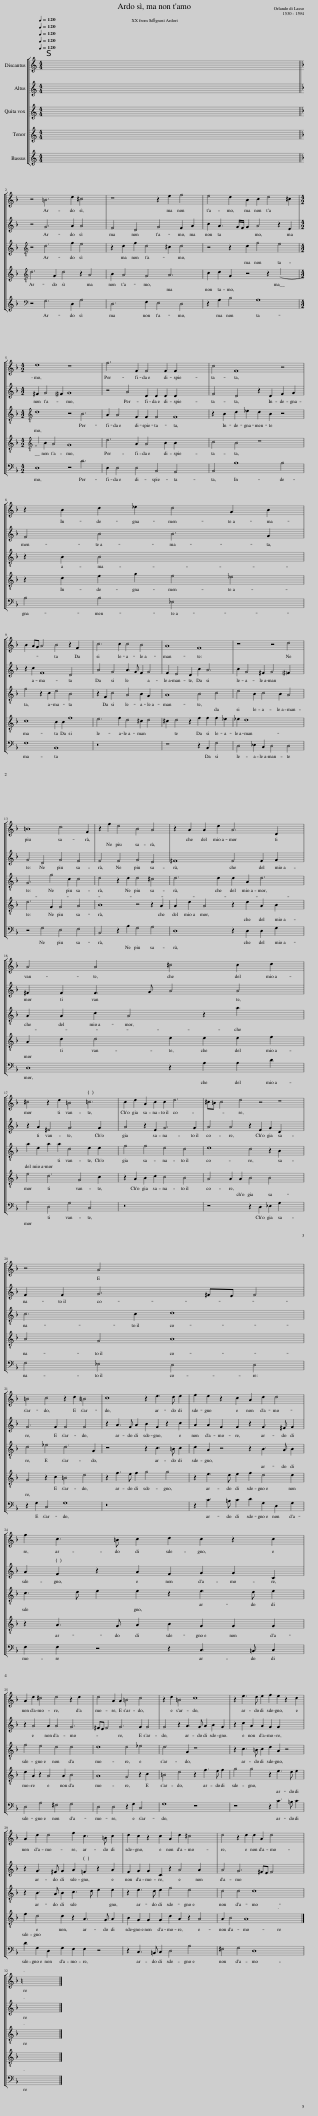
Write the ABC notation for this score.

X:1
%%score [ 1 2 3 4 5 ]
L:1/8
Q:1/4=120
M:4/4
I:linebreak $
K:C
V:1 treble
V:2 treble
V:3 treble
V:4 treble
V:5 treble
V:1
 x8 ||$[K:F] z4 =B6 d2 ^c4 x2 | z8 z2 e2 f4 | e4 d2 B2 c2 d4 ^c2 |$[M:4/2] d8 z8 x2 | %5
 f6 F2 F4 F2 F2 x6 | c4 F8 z4 |$ z2 B2 d2 _e2 d4 G2 B2 |$ B2 AG A4 B4 z2 F2 x4 | c6 c2 c4 B4 x2 | %10
 A8 F8 | z8 z4 d4 |$ =B8 c6 F2 | z2 f2 d4 B4 A4 | z2 A2 A2 d2 A6 D2 x2 |$ %15
 A4 A4 ^c4 c2 d2 |$ ^c4 z2 d2 =B4 =c6 | c2 d2 A2 c2 c2 d6 | ^c=B c4 d4 z4 z8 |$ z4 A4 x8 |$ %20
 =B4 c4 z2 d2 !courtesy!=B4 | c8 z2 e3 d e2 | f2 e2 z2 c2 A2 d2 d4 |$ f2 c3 =B c2 d2 c2 z2 c2 |$ A2 d2 ^c4 d4 z2 d2 x2 | %25
 d4 A2 A2 =B4 c4 x2 | z2 d2 =B4 c8 | z2 e3 d e2 f2 e2 z2 c2 |$ A2 d2 d4 f2 c3 =B c2 | d2 c2 z2 c2 A2 d2 ^c4 x2 | %30
 d4 z2 d2 d2 A2 d4 x14 |$ x16 |] %32
V:2
 x8 ||$[K:F] z4 G6 A2 A4 x2 | F4 D4 G4 F2 A2 | c2 A3 G/F/ G2 A4 z2 E2 |$[M:4/2] ^F2 G4 !courtesy!^F2 G8 x2 | %5
 z4 A4 D2 D2 D2 D2 x6 | F4 D4 z2 D2 F2 G2 |$ F4 B4 B6 G2 |$ z2 c2 F8 D4 x4 | A4 G4 A3 G F2 G4 | %10
 F2 E4 D2 B2 A6 | B2 G4 ^F2 G4 !courtesy!^F2 x2 |$ G4 D4 G4 F4 | F4 F4 G4 E4 | ^F8 F4 F2 G2 x2 |$ %15
 ^F2 F2 F3 G A4 A4 |$ z2 A2 ^F4 G6 G2 x2 | A4 z2 F2 G6 G2 | A4 A4 z2 F2 G2 D2 x6 |$ F2 F2 G6 ^FE F4 |$ %20
 G6 G2 G4 G4 | z2 A3 G A2 B2 G2 z2 c2 | A2 A2 G2 G2 z2 G3 ^F G2 |$ A2 F2 z2 A2 F2 G2 G2 C2 |$ z2 A4 A2 A4 G6 | %25
 ^FE F4 G6 G2 G4 | G4 z2 A3 G A2 B2 G2 | z2 c2 A2 A2 G2 G2 x4 |$ z2 G3 ^F G2 A2 =F2 z2 A2 | F2 G2 G2 C2 z2 A4 A2 x2 | %30
 A4 G6 ^FE F4 x14 |$ x16 |] %32
V:3
 x8 ||$[K:F][K:treble-8] z4 d6 f2 e4 x2 | z2 d2 f2 d4 ^c2 d4 | z4 z2 d2 f4 e4 |$[M:4/2][K:treble-8] d8 z4 B6 | %5
 A2 A4 F2 F2 F4 F8 | z2 B2 d2 _e2 d2 B2 z4 |$ z2 B2 B4 x8 |$ f4 z2 c2 d4 B4 x4 | z2 F2 c4 A4 B2 G2 x2 | %10
 A8 B4 c4 | d4 B2 c4 B2 A4 |$ G6 g4 c2 c4 | d4 z2 d2 d4 ^c4 | d6 d2 d2 A2 d6 |$ %15
 A2 A2 d2 A4 z2 a2 x2 |$ a2 e2 a2 a2 d4 e2 e2 x2 | f4 f4 e4 d4 | e8 d4 z2 B2 x6 |$ c6 c2 d8 |$ %20
 d4 _e4 d6 G2 | z8 z2 c3 =B c2 | d2 A2 z4 z2 B3 A B2 |$ c3 d e2 e2 z2 e3 d e2 |$ f4 e4 d4 d4 x2 | %25
 d8 d4 _e4 x2 | d6 G2 z8 | z2 c3 =B c2 d2 A2 z4 |$ z2 B3 A B2 c3 d e2 e2 | z2 e3 d e2 f4 e4 x2 | %30
 d4 d4 d8 x14 |$ x16 |] %32
V:4
 x8 ||$[K:F][K:treble-8] d6 G2 d4 z2 A4 | B2 A4 G4 A6 | c2 d2 G2 z4 z2 x2- x2 |$[M:4/2][K:treble-8] x2 B2 A4 G8 x2 | %5
 d6 A2 A4 B2 B2 x6 | c4 B4 z8 |$ z2 d2 f2 g2 f4 _e4 |$ c8 B2 B2 f8 | e6 f2 d4 ^c2 d4 | %10
 ^c2 d4 z2 f2 f2 f2 _e2 | _e2 d8 x6 |$ d6 G2 G4 A4 | B8 z4 z2 A2 | A2 d2 A4 z2 d2 A2 B2 x2 |$ %15
 A2 d2 d4 e2 e2 e2 f2 |$ e4 d6 G4 c2 x2 | z2 A2 B2 d2 c4 B4 | A4 A2 A2 B4 B4 x6 |$ A4 G4 A8 |$ %20
 G4 z2 c2 =B4 d4 | z2 f3 e f2 g4 g4 | z2 e3 d e2 f2 d4 d2 |$ z2 A3 G A2 B2 G2 G2 G2 |$ d2 A2 z2 A4 A2 B4 x2 | %25
 A8 G4 z2 c2 x2 | =B4 d4 z2 f3 e f2 | g4 g4 z2 e3 d e2 |$ f2 d4 d2 z2 A3 G A2 | B2 G2 G2 G2 d2 A2 z2 A4 | %30
 A2 B4 A8 x16 |$ x16 |] %32
V:5
 x8 ||$[K:F][K:bass] z4 G,6 D,2 A,4 x2 | D,6 F,2 E,4 D,4 | z2 A,2 B,4 A,8 |$[M:4/2] D,8 z4 D6 | %5
 D,2 D,4 D,4 B,,4 A,,4 x4 | B,,4 B,8 B,4 |$ B,4 B,4 _E,4 x4 |$ F,8 B,,8 x4 | z16 x2 | %10
 z8 z2 B,,2 F,4 | D,4 _E,2 C,2 D,4 D,4 |$ z4 G,4 E,4 F,4 | B,,4 z2 B,2 G,4 A,4 | D,8 z2 D,2 D,2 G,2 x2 |$ %15
 D,8 z2 A,2 A,2 D2 |$ A,4 D,4 G,4 C,4 x2 | z16 | z8 z2 D,2 _E,2 G,2 x6 |$ F,4 _E,4 D,4 D,4 |$ %20
 z2 G,2 C,4 G,8 | z16 | z2 C3 =B, C2 D2 G,2 D,2 G,2 |$ F,2 F,2 z4 z2 C,3 =B,, C,2 |$ D,4 A,4 ^F,4 G,4 x2 | %25
 D,4 D,4 z2 G,2 C,4 x2 | G,8 z8 | z8 z2 C3 =B, C2 |$ D2 G,2 D,2 G,2 F,2 F,2 z4 | z2 C,3 =B,, C,2 D,4 A,4 x2 | %30
 ^F,4 G,4 D,8 x14 |$ x16 |] %32
